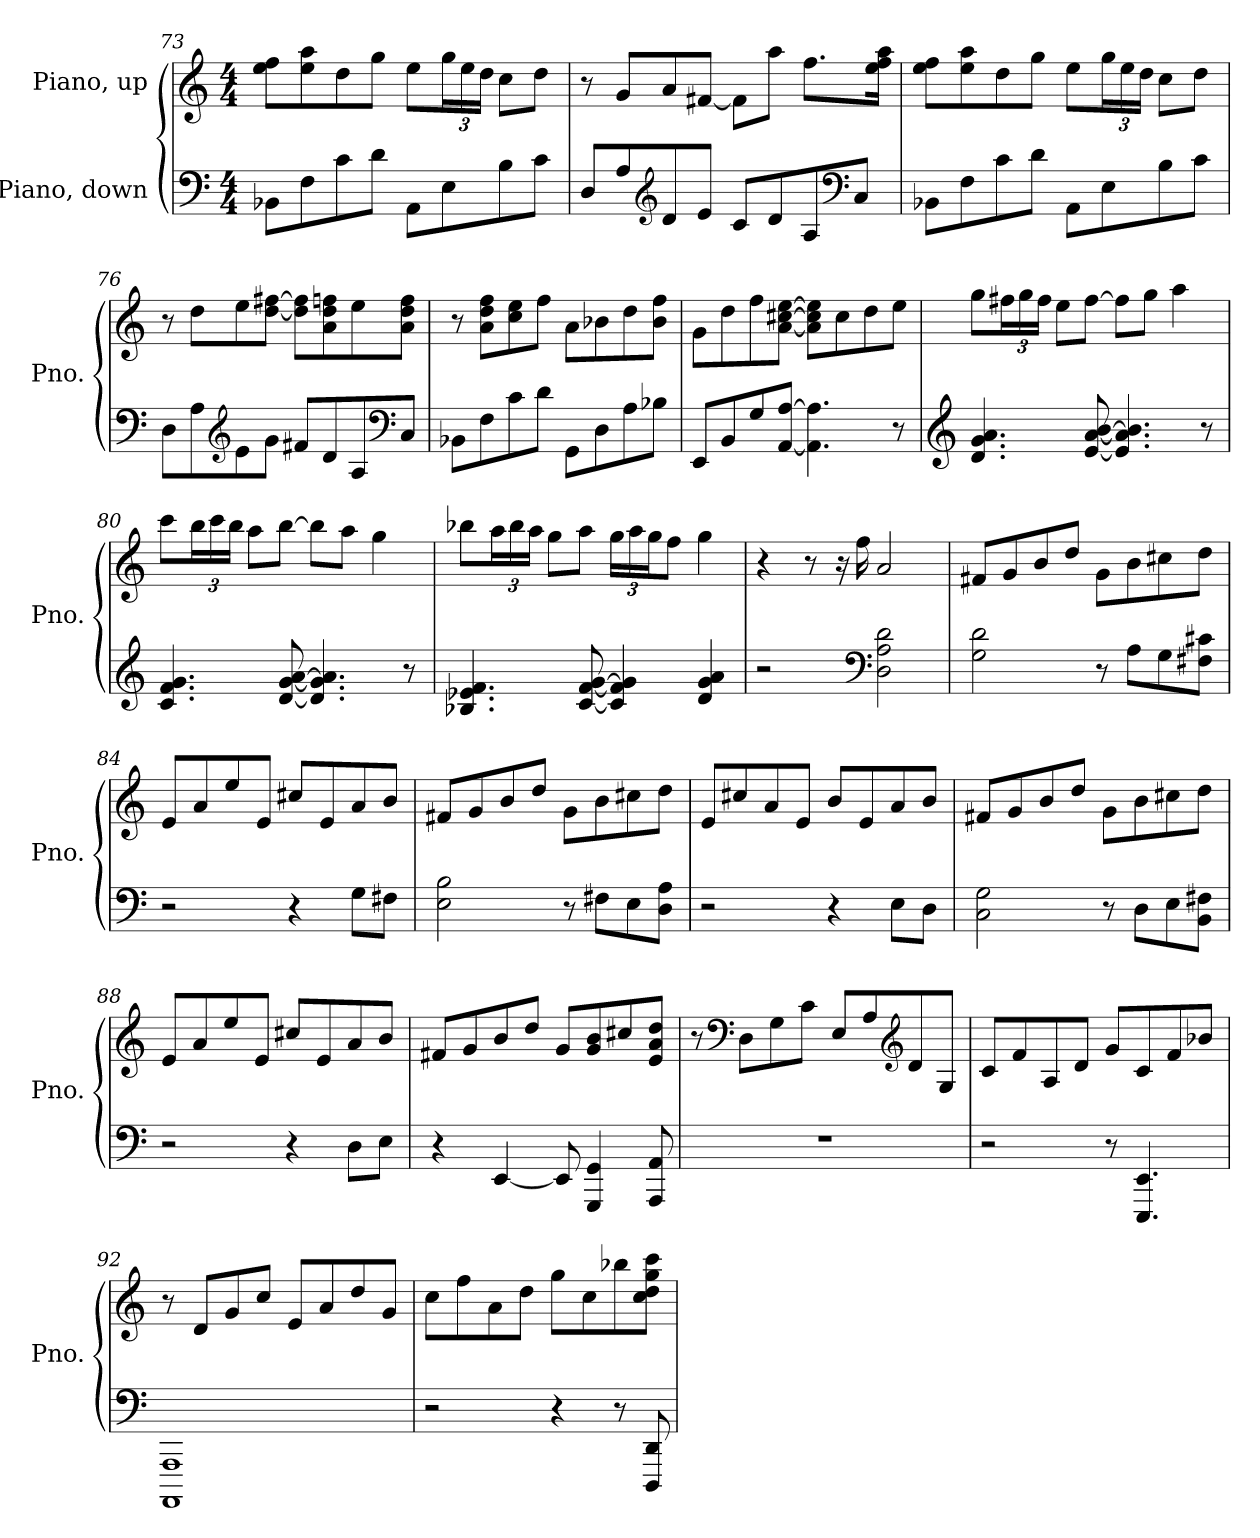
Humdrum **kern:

**kern	**kern
*part2	*part1
*staff2	*staff1
*I"Piano, down	*I"Piano, up
*I'Pno.	*I'Pno.
*clefF4	*clefG2
*k[]	*k[]
*M4/4	*M4/4
=73	=73
8BB-X\L	8ee\ 8ff\L
8F\	8ee\ 8aa\
8c\	8dd\
8d\J	8gg\J
8AA\L	8ee\L
*	*Xbrackettup
8E\	24gg\L
.	24ee\
.	24dd\JJ
8B\	8cc\L
8c\J	8dd\J
!!LO:LB:g=z
=74	=74
8D/L	8r
8A/	8g/L
*clefG2	*
8d/	8a/
8e/J	[8f#X/J
8c/L	8f#\L]
8d/	8aa\J
8A/	8.ff\L
*clefF4	*
8C/J	.
.	16ee\ 16ff\ 16aa\Jk
=75	=75
8BB-X\L	8ee\ 8ff\L
8F\	8ee\ 8aa\
8c\	8dd\
8d\J	8gg\J
8AA\L	8ee\L
8E\	24gg\L
.	24ee\
.	24dd\JJ
8B\	8cc\L
8c\J	8dd\J
=76	=76
8D\L	8r
8A\	8dd\L
*clefG2	*
8e\	8ee\
8g\J	[8dd\ [8ff#X\J
8f#X/L	8dd\] 8ff#\]L
8d/	8a\ 8dd\ 8ffn\
8A/	8ee\
*clefF4	*
8C/J	8a\ 8dd\ 8ff\J
!!LO:LB:g=z
=77	=77
8BB-X\L	8r
8F\	8a\ 8dd\ 8ff\L
8c\	8cc\ 8ee\
8d\J	8ff\J
8GG\L	8a\L
8D\	8b-X\
8A\	8dd\
8B-X\J	8b-\ 8ff\J
=78	=78
8EE/L	8g\L
8BB/	8dd\
8G/	8ff\
[8AA/ [8A/J	[8a\ [8cc#X\ [8ee\J
4.AA\] 4.A\]	8a\] 8cc#\] 8ee\]L
.	8cc#\
.	8dd\
8r	8ee\J
=79	=79
*clefG2	*
4.d/ 4.g/ 4.a/	8gg\L
.	24ff#X\L
.	24gg\
.	24ff#\JJ
.	8ee\L
[8e/ [8a/ [8b/	[8ff#\J
4.e/] 4.a/] 4.b/]	8ff#\L]
.	8gg\J
.	4aa\
8r	.
!!LO:LB:g=z
=80	=80
4.c/ 4.f/ 4.g/	8ccc\L
.	24bb\L
.	24ccc\
.	24bb\JJ
.	8aa\L
[8d/ [8g/ [8a/	[8bb\J
4.d/] 4.g/] 4.a/]	8bb\L]
.	8aa\J
.	4gg\
8r	.
=81	=81
4.B-X/ 4.e-X/ 4.f/	8bb-X\L
.	24aa\L
.	24bb-\
.	24aa\JJ
.	8gg\L
[8c/ [8f/ [8g/	8aa\J
4c/] 4f/] 4g/]	24gg\LL
.	24aa\
.	24gg\J
.	8ff\J
4d/ 4g/ 4a/	4gg\
=82	=82
2r	4r
.	8r
.	16r
.	16ff\
*clefF4	*
2D\ 2A\ 2d\	2a/
=83	=83
2G\ 2d\	8f#X/L
.	8g/
.	8b/
.	8dd/J
8r	8g\L
8A\L	8b\
8G\	8cc#X\
8F#X\ 8c#X\J	8dd\J
!!LO:LB:g=z
=84	=84
2r	8e/L
.	8a/
.	8ee/
.	8e/J
4r	8cc#X/L
.	8e/
8G\L	8a/
8F#X\J	8b/J
=85	=85
2E\ 2B\	8f#X/L
.	8g/
.	8b/
.	8dd/J
8r	8g\L
8F#X\L	8b\
8E\	8cc#X\
8D\ 8A\J	8dd\J
=86	=86
2r	8e/L
.	8cc#X/
.	8a/
.	8e/J
4r	8b/L
.	8e/
8E\L	8a/
8D\J	8b/J
=87	=87
2C\ 2G\	8f#X/L
.	8g/
.	8b/
.	8dd/J
8r	8g\L
8D\L	8b\
8E\	8cc#X\
8BB\ 8F#X\J	8dd\J
!!LO:PB:g=z
=88	=88
2r	8e/L
.	8a/
.	8ee/
.	8e/J
4r	8cc#X/L
.	8e/
8D\L	8a/
8E\J	8b/J
=89	=89
4r	8f#X/L
.	8g/
[4EE/	8b/
.	8dd/J
8EE/]	8g/L
4GGG/ 4GG/	8g/ 8b/
.	8cc#X/
8AAA/ 8AA/	8e/ 8a/ 8dd/J
=90	=90
1r	8r
*	*clefF4
.	8D\L
.	8G\
.	8c\J
.	8E/L
.	8A/
*	*clefG2
.	8d/
.	8G/J
=91	=91
2r	8c/L
.	8f/
.	8A/
.	8d/J
8r	8g/L
4.EEE/ 4.EE/	8c/
.	8f/
.	8b-X/J
!!LO:LB:g=z
=92	=92
1AAAA 1AAA	8r
.	8d/L
.	8g/
.	8cc/J
.	8e/L
.	8a/
.	8dd/
.	8g/J
=93	=93
2r	8cc\L
.	8ff\
.	8a\
.	8dd\J
4r	8gg\L
.	8cc\
8r	8bb-X\
8DDD/ 8DD/	8cc\ 8dd\ 8gg\ 8ccc\J
=	=
*-	*-
